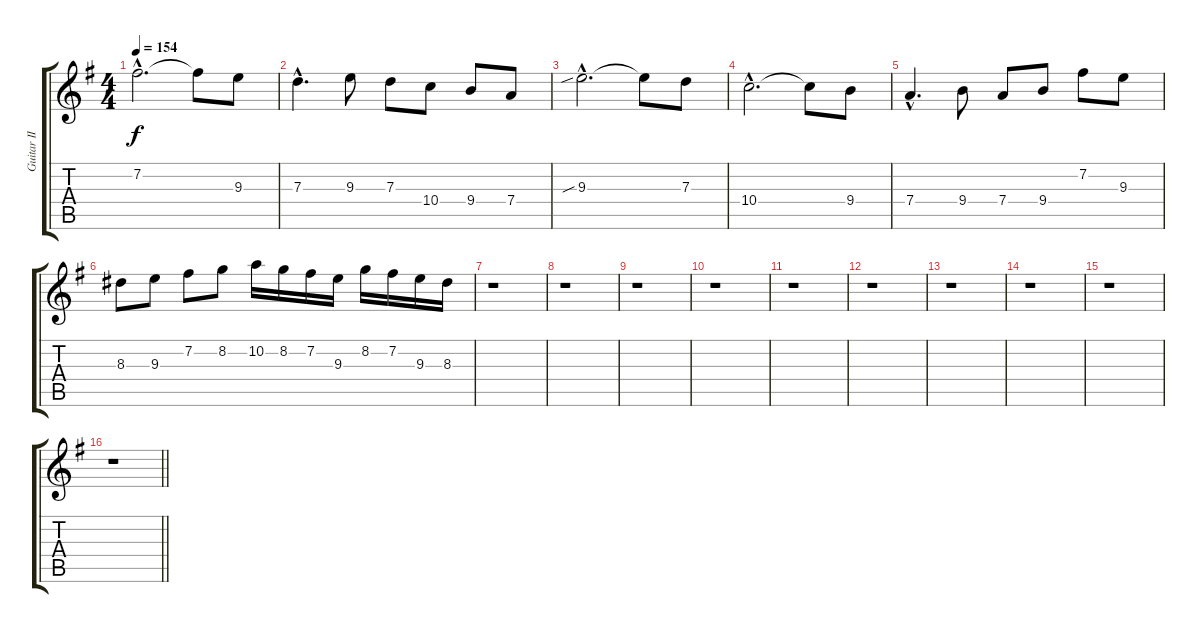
\track ("Guitar II" "Guitar II") {instrument overdrivenguitar}
\staff {score tabs}
\tuning (E4 B3 G3 D3 A2 E2) {hide}
\ts (4 4)
\tempo 154
\clef g2
\ks g
7.2{hac}.2{d dy f} 7.2{t}.8 9.3.8 |
7.3{hac}.4{d} 9.3.8 7.3.8 10.4.8 9.4.8 7.4.8 |
9.3{sib hac}.2{d} 9.3{t}.8 7.3.8 |
10.4{hac}.2{d} 10.4{t}.8 9.4.8 |
7.4{hac}.4{d} 9.4.8 7.4.8 9.4.8 7.2.8 9.3.8 |
8.3.8 9.3.8 7.2.8 8.2.8 10.2.16 8.2.16 7.2.16 9.3.16 8.2.16 7.2.16 9.3.16 8.3.16 |
r.1 |
r.1 |
r.1 |
r.1 |
r.1 |
r.1 |
r.1 |
r.1 |
r.1 |
\barLineRight lightlight
r.1
